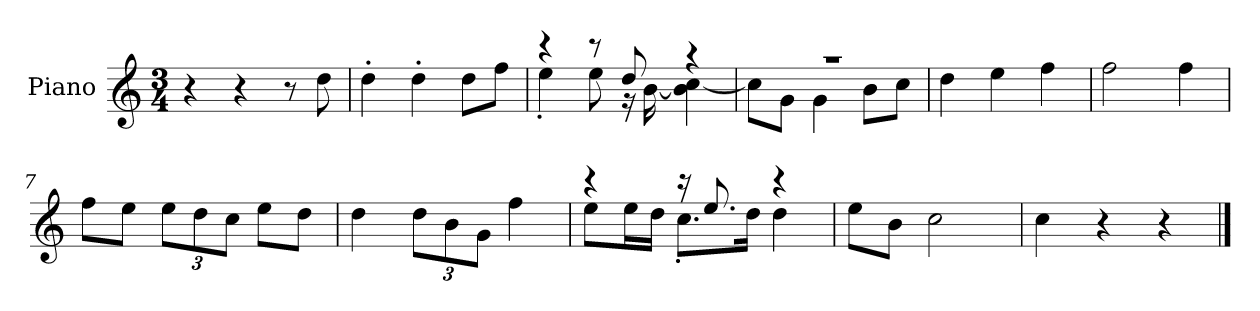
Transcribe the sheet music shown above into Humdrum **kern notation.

**kern
*part1
*staff1
*I"Piano
*I'P-no
*clefG2
*k[]
*M3/4
*MM175
=1
4r
4r
8r
8dd\
=2
4dd'\
4dd'\
8dd\L
8ff\J
=3
*^
4r	4ee'\
8r	8ee\
8dd/	16r
.	[16b\
4r	4b\] [4cc\
=4	=4
2.r	8cc\L]
.	8g\J
.	4g\
.	8b\L
.	8cc\J
*v	*v
=5
4dd\
4ee\
4ff\
=6
2ff\
4ff\
=7
8ff\L
8ee\J
*Xbrackettup
12ee\L
12dd\
12cc\J
8ee\L
8dd\J
=8
4dd\
12dd\L
12b\
12g\J
4ff\
!!LO:LB:g=z
=9
*^
4r	8ee\L
.	16ee\L
.	16dd\JJ
16r	8.cc'\L
8.ee/	.
.	16dd\Jk
4r	4dd\
*v	*v
=10
8ee\L
8b\J
2cc\
=11
4cc\
4r
4r
==
*-
